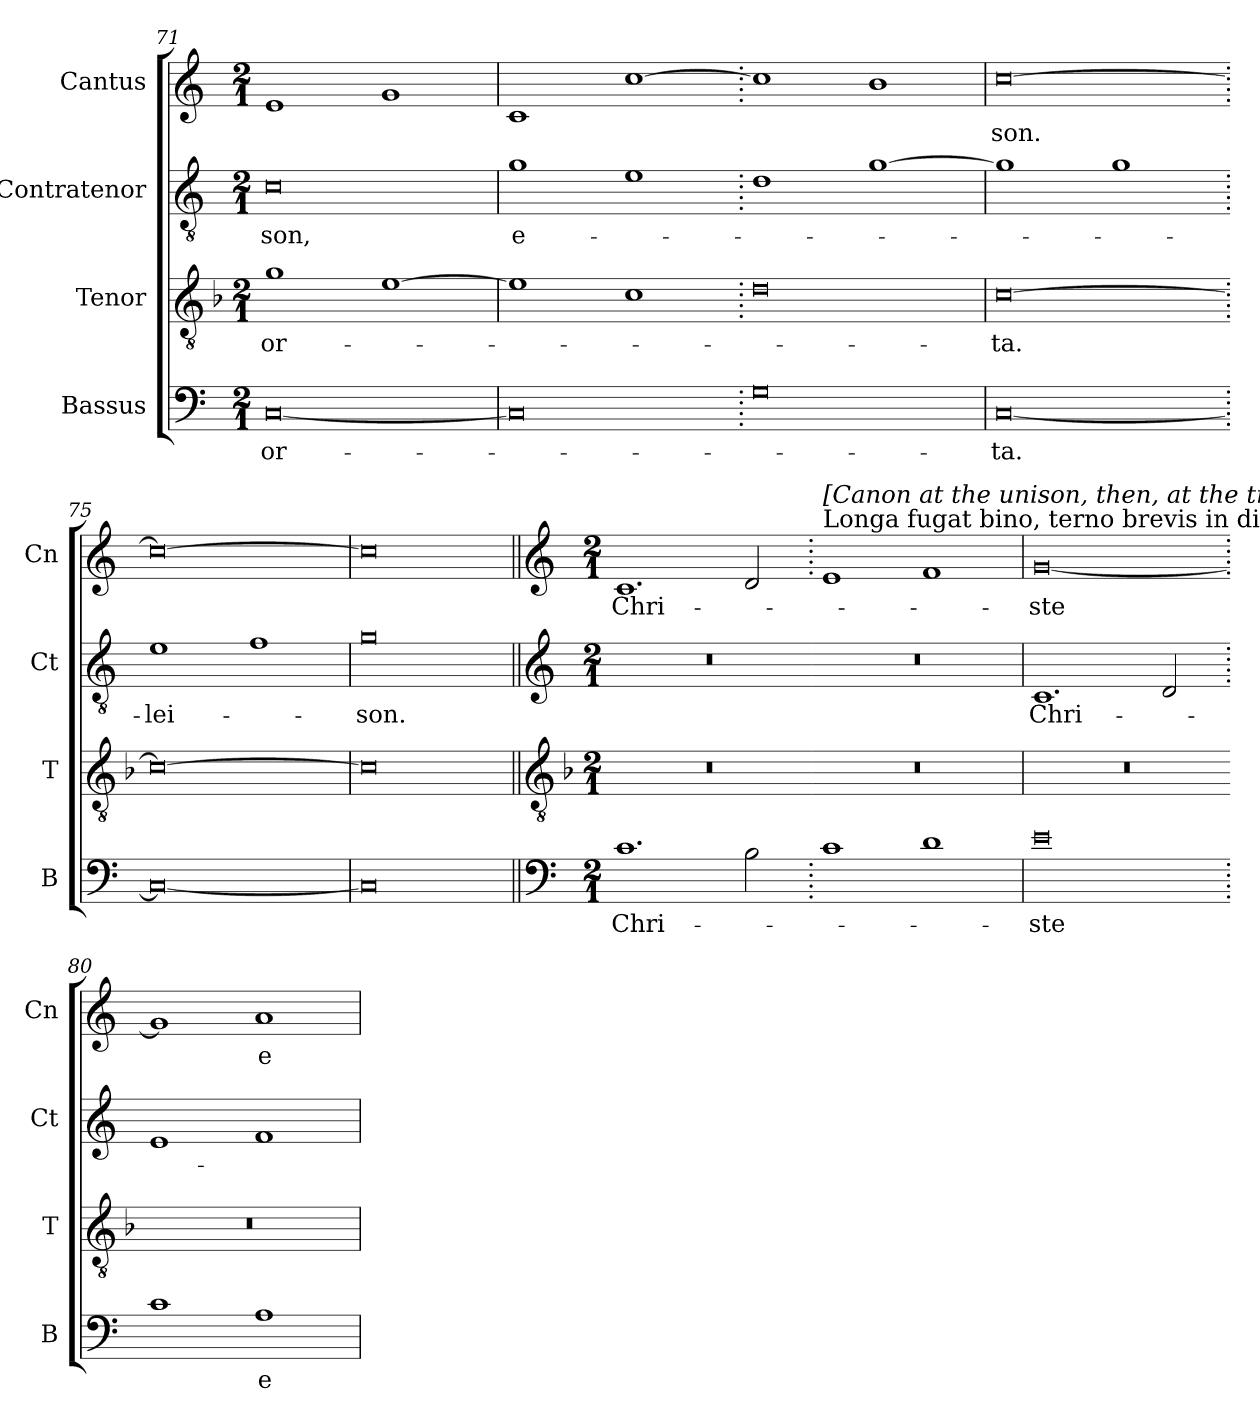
**kern	**text	**kern	**text	**kern	**text	**kern	**text
*part4	*part4	*part3	*part3	*part2	*part2	*part1	*part1
*staff4	*staff4	*staff3	*staff3	*staff2	*staff2	*staff1	*staff1
*I"Bassus	*	*I"Tenor	*	*I"Contratenor	*	*I"Cantus	*
*I'B	*	*I'T	*	*I'Ct	*	*I'Cn	*
*clefF4	*	*clefGv2	*	*clefGv2	*	*clefG2	*
*k[]	*	*k[b-]	*	*k[]	*	*k[]	*
*M2/1	*	*M2/1	*	*M2/1	*	*M2/1	*
=71	=71	=71	=71	=71	=71	=71	=71
[0C	or-	1g	or-	0c	-son,	1e	.
.	.	[1e	.	.	.	1g	.
=72	=72	=72	=72	=72	=72	=72	=72
0C]	.	1e]	.	1g	e-	1c	.
.	.	1c	.	1e	.	[1cc	.
=73.	=73.	=73.	=73.	=73.	=73.	=73.	=73.
0G	.	0d	.	1d	.	1cc]	.
.	.	.	.	[1g	.	1b	.
=74	=74	=74	=74	=74	=74	=74	=74
[0C	-ta.	[0c	-ta.	1g]	.	[0cc	-son.
.	.	.	.	1g	.	.	.
=75.	=75.	=75.	=75.	=75.	=75.	=75.	=75.
0C_	.	0c_	.	1e	-lei-	0cc_	.
.	.	.	.	1f	.	.	.
=76	=76	=76	=76	=76	=76	=76	=76
0C]	.	0c]	.	0g	-son.	0cc]	.
!!LO:LB:g=z
=77||	=77||	=77||	=77||	=77||	=77||	=77||	=77||
*clefF4	*	*clefGv2	*	*clefG2	*	*clefG2	*
*k[]	*	*k[b-]	*	*k[]	*	*k[]	*
*M2/1	*	*M2/1	*	*M2/1	*	*M2/1	*
1.c	Chri-	0r	.	0r	.	1.c	Chri-
2B\	.	.	.	.	.	2d/	.
=78.	=78.	=78	=78.	=78.	=78.	=78.	=78.
!	!	!	!	!	!	!LO:TX:a:t=Longa fugat bino, terno brevis in diapason	!
!	!	!	!	!	!	!LO:TX:a:t=[Canon at the unison, then, at the triple meter, at the octave]	!
1c	.	0r	.	0r	.	1e	.
1d	.	.	.	.	.	1f	.
=79	=79	=79	=79	=79	=79	=79	=79
0e	-ste	0r	.	1.c	Chri-	[0g	-ste
.	.	.	.	2d/	.	.	.
=80.	=80.	=80	=80.	=80.	=80.	=80.	=80.
1c	.	0r	.	1e	.	1g]	.
1A	e-	.	.	1f	.	1a	e-
=	=	=	=	=	=	=	=
*-	*-	*-	*-	*-	*-	*-	*-
